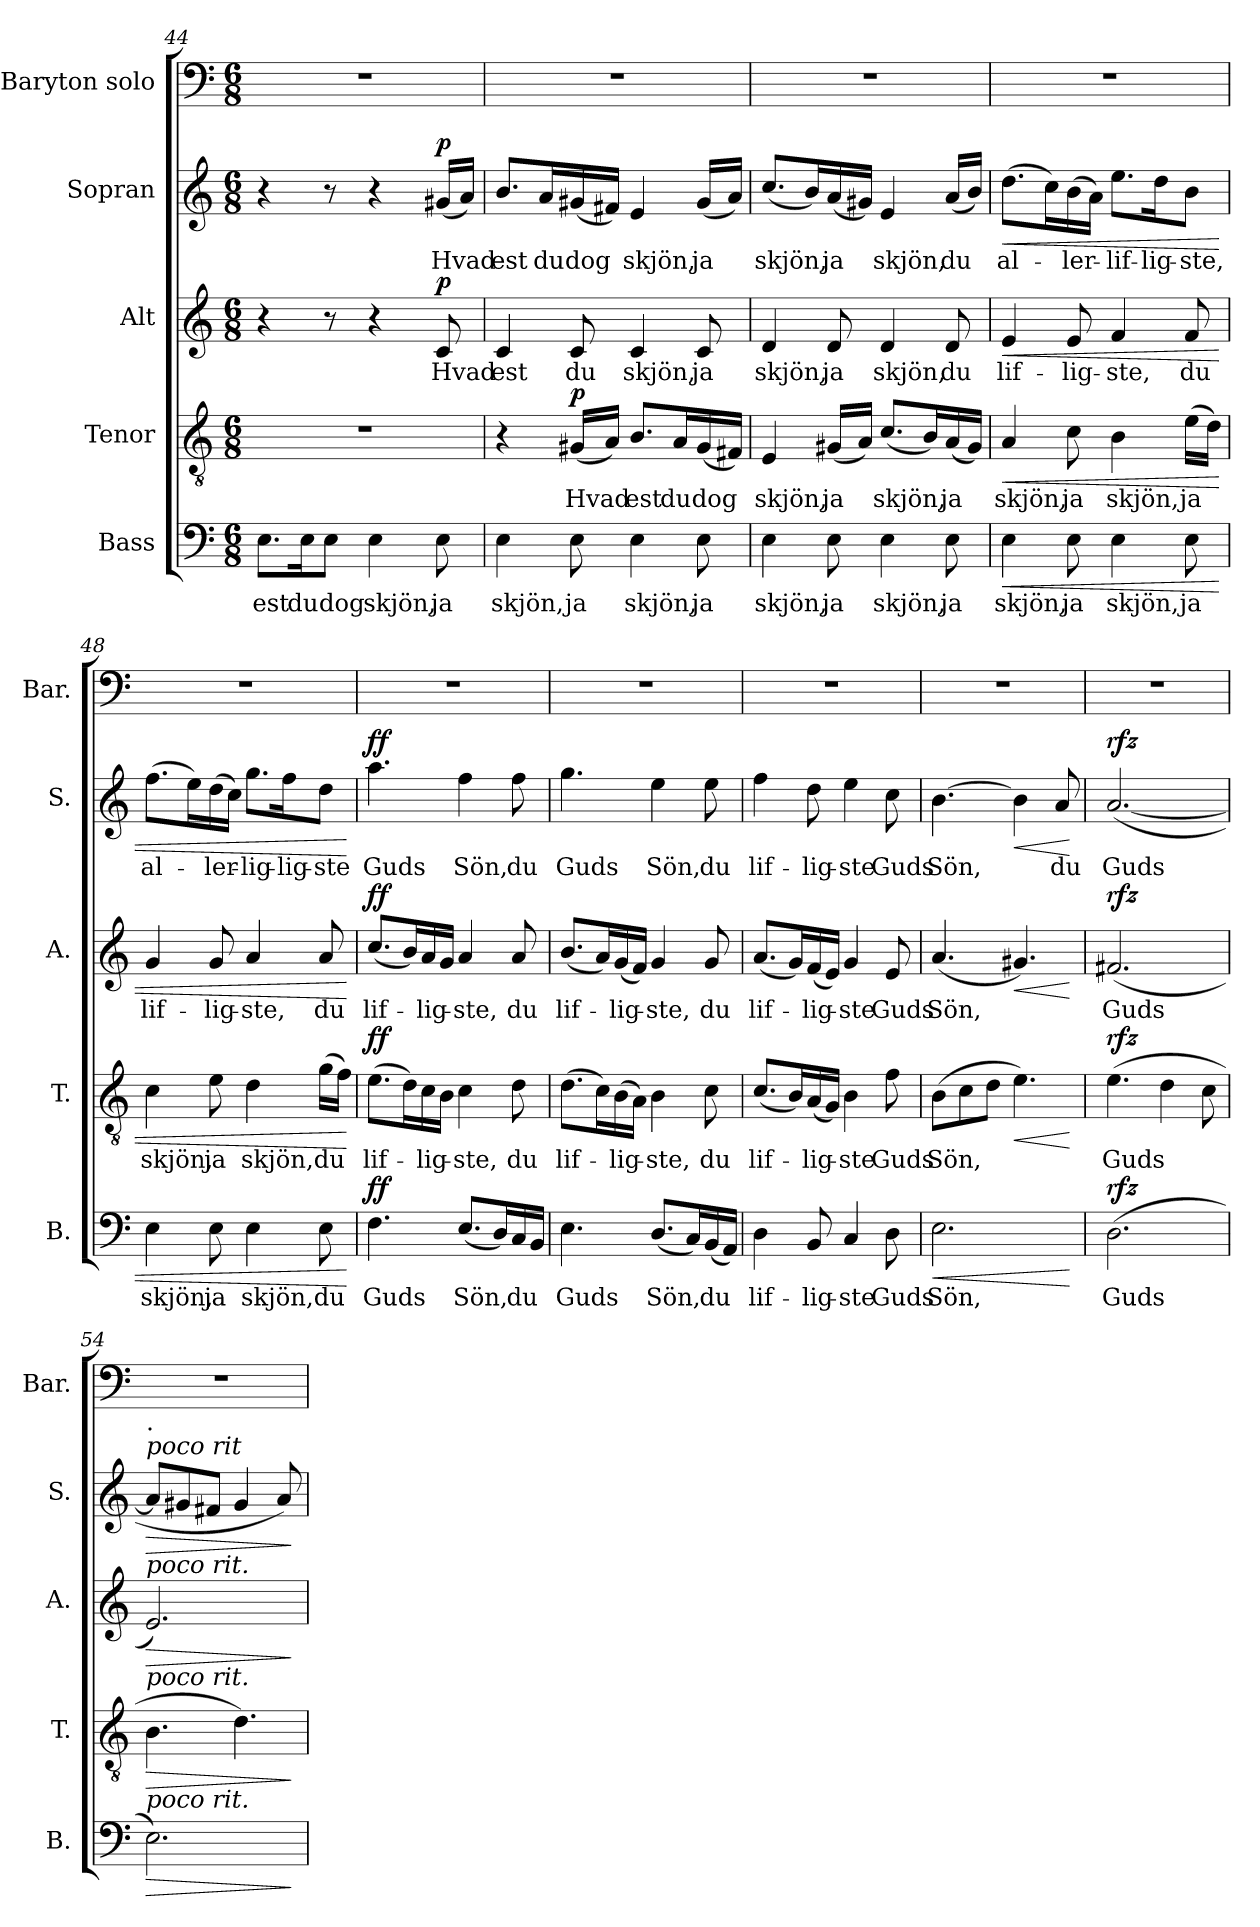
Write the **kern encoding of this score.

**kern	**text	**dynam	**kern	**text	**dynam	**kern	**text	**dynam	**kern	**text	**dynam	**kern
*part5	*part5	*part5	*part4	*part4	*part4	*part3	*part3	*part3	*part2	*part2	*part2	*part1
*staff5	*staff5	*staff5	*staff4	*staff4	*staff4	*staff3	*staff3	*staff3	*staff2	*staff2	*staff2	*staff1
*I"Bass	*	*	*I"Tenor	*	*	*I"Alt	*	*	*I"Sopran	*	*	*I"Baryton solo
*I'B.	*	*	*I'T.	*	*	*I'A.	*	*	*I'S.	*	*	*I'Bar.
!!LO:PB:g=z
*clefF4	*	*	*clefGv2	*	*	*clefG2	*	*	*clefG2	*	*	*clefF4
*k[]	*	*	*k[]	*	*	*k[]	*	*	*k[]	*	*	*k[]
*M6/8	*	*	*M6/8	*	*	*M6/8	*	*	*M6/8	*	*	*M6/8
=44	=44	=44	=44	=44	=44	=44	=44	=44	=44	=44	=44	=44
8.E\L	est	.	2.r	.	.	4r	.	.	4r	.	.	2.r
16E\K	du	.	.	.	.	.	.	.	.	.	.	.
8E\J	dog	.	.	.	.	8r	.	.	8r	.	.	.
4E\	skjön,	.	.	.	.	4r	.	.	4r	.	.	.
!	!	!	!	!	!	!	!	!LO:DY:a	!	!	!LO:DY:a	!
8E\	ja	.	.	.	.	8c/	Hvad	p	(16g#X/LL	Hvad	p	.
.	.	.	.	.	.	.	.	.	16a/JJ)	.	.	.
=45	=45	=45	=45	=45	=45	=45	=45	=45	=45	=45	=45	=45
4E\	skjön,	.	4r	.	.	4c/	est	.	8.b/L	est	.	2.r
.	.	.	.	.	.	.	.	.	16a/L	du	.	.
!	!	!	!	!	!LO:DY:a	!	!	!	!	!	!	!
8E\	ja	.	(16G#X/LL	Hvad	p	8c/	du	.	(16g#X/	dog	.	.
.	.	.	16A/JJ)	.	.	.	.	.	16f#X/JJ)	.	.	.
4E\	skjön,	.	8.B/L	est	.	4c/	skjön,	.	4e/	skjön,	.	.
.	.	.	16A/L	du	.	.	.	.	.	.	.	.
8E\	ja	.	(16G#/	dog	.	8c/	ja	.	(16g#/LL	ja	.	.
.	.	.	16F#X/JJ)	.	.	.	.	.	16a/JJ)	.	.	.
!!LO:LB:g=z
=46	=46	=46	=46	=46	=46	=46	=46	=46	=46	=46	=46	=46
4E\	skjön,	.	4E/	skjön,	.	4d/	skjön,	.	(8.cc/L	skjön,	.	2.r
.	.	.	.	.	.	.	.	.	16b/L)	.	.	.
8E\	ja	.	(16G#X/LL	ja	.	8d/	ja	.	(16a/	ja	.	.
.	.	.	16A/JJ)	.	.	.	.	.	16g#X/JJ)	.	.	.
4E\	skjön,	.	(8.c/L	skjön,	.	4d/	skjön,	.	4e/	skjön,	.	.
.	.	.	16B/L)	.	.	.	.	.	.	.	.	.
8E\	ja	.	(16A/	ja	.	8d/	du	.	(16a/LL	du	.	.
.	.	.	16G#/JJ)	.	.	.	.	.	16b/JJ)	.	.	.
=47	=47	=47	=47	=47	=47	=47	=47	=47	=47	=47	=47	=47
!	!	!LO:HP:b	!	!	!LO:HP:b	!	!	!LO:HP:b	!	!	!LO:HP:b	!
4E\	skjön,	<	4A/	skjön,	<	4e/	lif-	<	(8.dd\L	al-	<	2.r
.	.	.	.	.	.	.	.	.	16cc\L)	.	.	.
8E\	ja	.	8c\	ja	.	8e/	-lig-	.	(16b\	-ler-	.	.
.	.	.	.	.	.	.	.	.	16a\JJ)	.	.	.
4E\	skjön,	.	4B\	skjön,	.	4f/	-ste,	.	8.ee\L	-lif-	.	.
.	.	.	.	.	.	.	.	.	16dd\K	-lig-	.	.
8E\	ja	.	(16e\LL	ja	.	8f/	du	.	8b\J	-ste,	.	.
.	.	.	16d\JJ)	.	.	.	.	.	.	.	.	.
=48	=48	=48	=48	=48	=48	=48	=48	=48	=48	=48	=48	=48
4E\	skjön,	.	4c\	skjön,	.	4g/	lif-	.	(8.ff\L	al-	.	2.r
.	.	.	.	.	.	.	.	.	16ee\L)	.	.	.
8E\	ja	.	8e\	ja	.	8g/	-lig-	.	(16dd\	-ler-	.	.
.	.	.	.	.	.	.	.	.	16cc\JJ)	.	.	.
4E\	skjön,	.	4d\	skjön,	.	4a/	-ste,	.	8.gg\L	-lig-	.	.
.	.	.	.	.	.	.	.	.	16ff\K	-lig-	.	.
8E\	du	.	(16g\LL	du	.	8a/	du	.	8dd\J	-ste	.	.
.	.	.	16f\JJ)	.	.	.	.	.	.	.	.	.
.	.	[	.	.	[	.	.	[	.	.	[	.
!!LO:PB:g=z
=49	=49	=49	=49	=49	=49	=49	=49	=49	=49	=49	=49	=49
!	!	!LO:DY:a	!	!	!LO:DY:a	!	!	!LO:DY:a	!	!	!LO:DY:a	!
4.F\	Guds	ff	(8.e\L	lif-	ff	(8.cc/L	lif-	ff	4.aa\	Guds	ff	2.r
.	.	.	16d\L)	.	.	16b/L)	.	.	.	.	.	.
.	.	.	16c\	-lig-	.	16a/	-lig-	.	.	.	.	.
.	.	.	16B\JJ	.	.	16g/JJ	.	.	.	.	.	.
(8.E/L	Sön,	.	4c\	-ste,	.	4a/	-ste,	.	4ff\	Sön,	.	.
16D/L)	.	.	.	.	.	.	.	.	.	.	.	.
16C/	du	.	8d\	du	.	8a/	du	.	8ff\	du	.	.
16BB/JJ	.	.	.	.	.	.	.	.	.	.	.	.
=50	=50	=50	=50	=50	=50	=50	=50	=50	=50	=50	=50	=50
4.E\	Guds	.	(8.d\L	lif-	.	(8.b/L	lif-	.	4.gg\	Guds	.	2.r
.	.	.	16c\L)	.	.	16a/L)	.	.	.	.	.	.
.	.	.	(16B\	-lig-	.	(16g/	-lig-	.	.	.	.	.
.	.	.	16A\JJ)	.	.	16f/JJ)	.	.	.	.	.	.
(8.D/L	Sön,	.	4B\	-ste,	.	4g/	-ste,	.	4ee\	Sön,	.	.
16C/L)	.	.	.	.	.	.	.	.	.	.	.	.
(16BB/	du	.	8c\	du	.	8g/	du	.	8ee\	du	.	.
16AA/JJ)	.	.	.	.	.	.	.	.	.	.	.	.
=51	=51	=51	=51	=51	=51	=51	=51	=51	=51	=51	=51	=51
4D\	lif-	.	(8.c/L	lif-	.	(8.a/L	lif-	.	4ff\	lif-	.	2.r
.	.	.	16B/L)	.	.	16g/L)	.	.	.	.	.	.
8BB/	-lig-	.	(16A/	-lig-	.	(16f/	-lig-	.	8dd\	-lig-	.	.
.	.	.	16G/JJ)	.	.	16e/JJ)	.	.	.	.	.	.
4C/	-ste	.	4B\	-ste	.	4g/	-ste	.	4ee\	-ste	.	.
8D\	Guds	.	8f\	Guds	.	8e/	Guds	.	8cc\	Guds	.	.
!!LO:LB:g=z
=52	=52	=52	=52	=52	=52	=52	=52	=52	=52	=52	=52	=52
!	!	!LO:HP:b	!	!	!	!	!	!	!	!	!	!
2.E\	Sön,	<	(8B\L	Sön,	.	(4.a/	Sön,	.	[4.b\	Sön,	.	2.r
.	.	.	8c\	.	.	.	.	.	.	.	.	.
.	.	.	8d\J	.	.	.	.	.	.	.	.	.
!	!	!	!	!	!LO:HP:b	!	!	!LO:HP:b	!	!	!LO:HP:b	!
.	.	.	4.e\)	.	<	4.g#X/)	.	<	4b\]	.	<	.
.	.	.	.	.	.	.	.	.	8a/	du	.	.
.	.	[	.	.	[	.	.	[	.	.	[	.
=53	=53	=53	=53	=53	=53	=53	=53	=53	=53	=53	=53	=53
!	!	!LO:DY:a	!	!	!LO:DY:a	!	!	!LO:DY:a	!	!	!LO:DY:a	!
(2.D\	Guds	rfz	(4.e\	Guds	rfz	(2.f#X/	Guds	rfz	([2.a/	Guds	rfz	2.r
.	.	.	4d\	.	.	.	.	.	.	.	.	.
.	.	.	8c\	.	.	.	.	.	.	.	.	.
=54	=54	=54	=54	=54	=54	=54	=54	=54	=54	=54	=54	=54
!	!	!	!	!	!	!	!	!	!LO:TX:a:i:t=poco rit	!	!	!
!	!	!	!	!	!	!	!	!	!LO:TX:a:t=.	!	!	!
!	!	!	!	!	!	!LO:TX:a:i:t=poco rit.	!	!	!	!	!	!
!	!	!	!LO:TX:a:i:t=poco rit.	!	!	!	!	!	!	!	!	!
!LO:TX:a:i:t=poco rit.	!	!	!	!	!	!	!	!	!	!	!	!
!	!	!LO:HP:b	!	!	!LO:HP:b	!	!	!LO:HP:b	!	!	!LO:HP:b	!
2.E\)	.	>	4.B\	.	>	2.e/)	.	>	8a/L]	.	>	2.r
.	.	.	.	.	.	.	.	.	8g#X/	.	.	.
.	.	.	.	.	.	.	.	.	8f#X/J	.	.	.
.	.	.	4.d\)	.	.	.	.	.	4g#/	.	.	.
.	.	.	.	.	.	.	.	.	8a/)	.	.	.
.	.	]	.	.	]	.	.	]	.	.	]	.
=	=	=	=	=	=	=	=	=	=	=	=	=
*-	*-	*-	*-	*-	*-	*-	*-	*-	*-	*-	*-	*-
